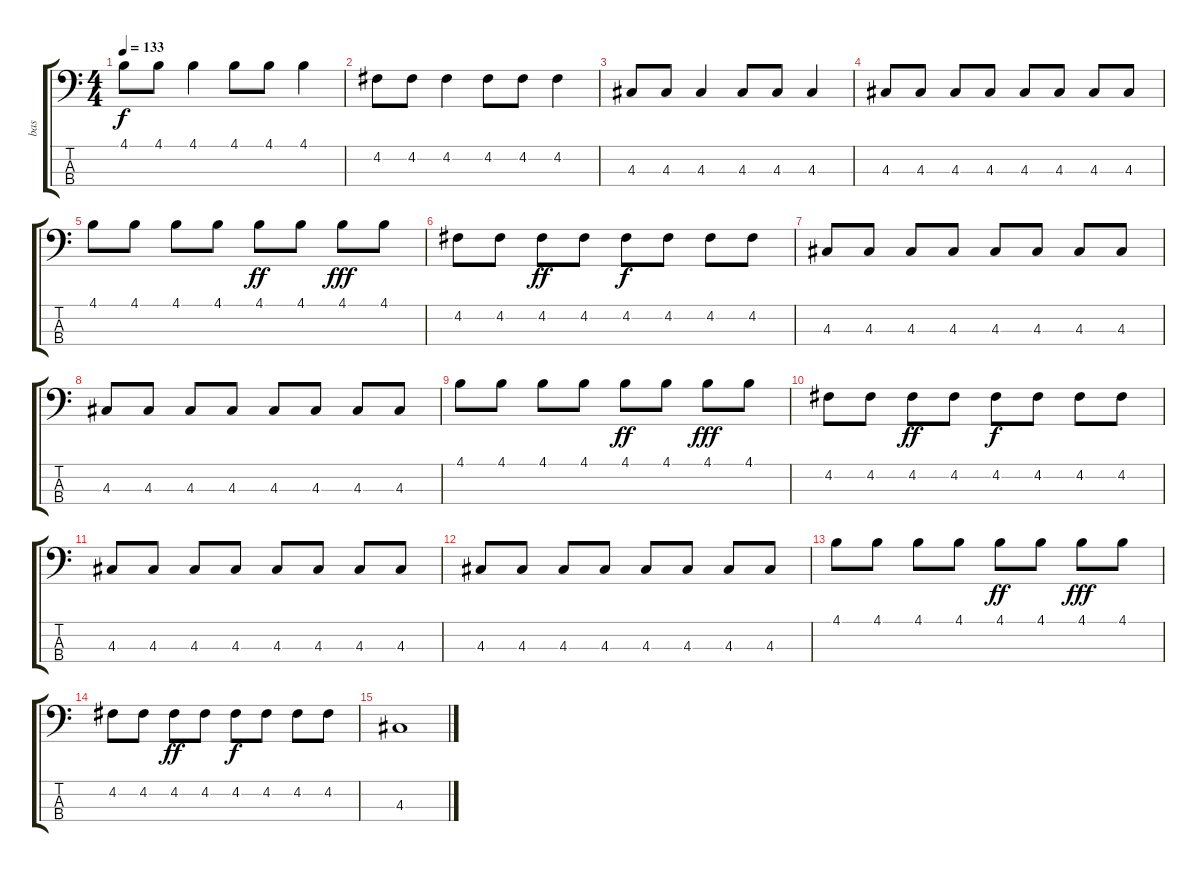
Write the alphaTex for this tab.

\track ("bas" "bas") {instrument acousticguitarnylon}
\staff {score tabs}
\tuning (G2 D2 A1 E1) {hide}
\ts (4 4)
\tempo 133
\clef f4
\ks c
4.1.8{dy f} 4.1.8 4.1.4 4.1.8 4.1.8 4.1.4 |
4.2.8 4.2.8 4.2.4 4.2.8 4.2.8 4.2.4 |
4.3.8 4.3.8 4.3.4 4.3.8 4.3.8 4.3.4 |
4.3.8 4.3.8 4.3.8 4.3.8 4.3.8 4.3.8 4.3.8 4.3.8 |
4.1.8 4.1.8 4.1.8 4.1.8 4.1.8{dy ff} 4.1.8 4.1.8{dy fff} 4.1.8 |
4.2.8 4.2.8 4.2.8{dy ff} 4.2.8 4.2.8{dy f} 4.2.8 4.2.8 4.2.8 |
4.3.8 4.3.8 4.3.8 4.3.8 4.3.8 4.3.8 4.3.8 4.3.8 |
4.3.8 4.3.8 4.3.8 4.3.8 4.3.8 4.3.8 4.3.8 4.3.8 |
4.1.8 4.1.8 4.1.8 4.1.8 4.1.8{dy ff} 4.1.8 4.1.8{dy fff} 4.1.8 |
4.2.8 4.2.8 4.2.8{dy ff} 4.2.8 4.2.8{dy f} 4.2.8 4.2.8 4.2.8 |
4.3.8 4.3.8 4.3.8 4.3.8 4.3.8 4.3.8 4.3.8 4.3.8 |
4.3.8 4.3.8 4.3.8 4.3.8 4.3.8 4.3.8 4.3.8 4.3.8 |
4.1.8 4.1.8 4.1.8 4.1.8 4.1.8{dy ff} 4.1.8 4.1.8{dy fff} 4.1.8 |
4.2.8 4.2.8 4.2.8{dy ff} 4.2.8 4.2.8{dy f} 4.2.8 4.2.8 4.2.8 |
4.3.1
